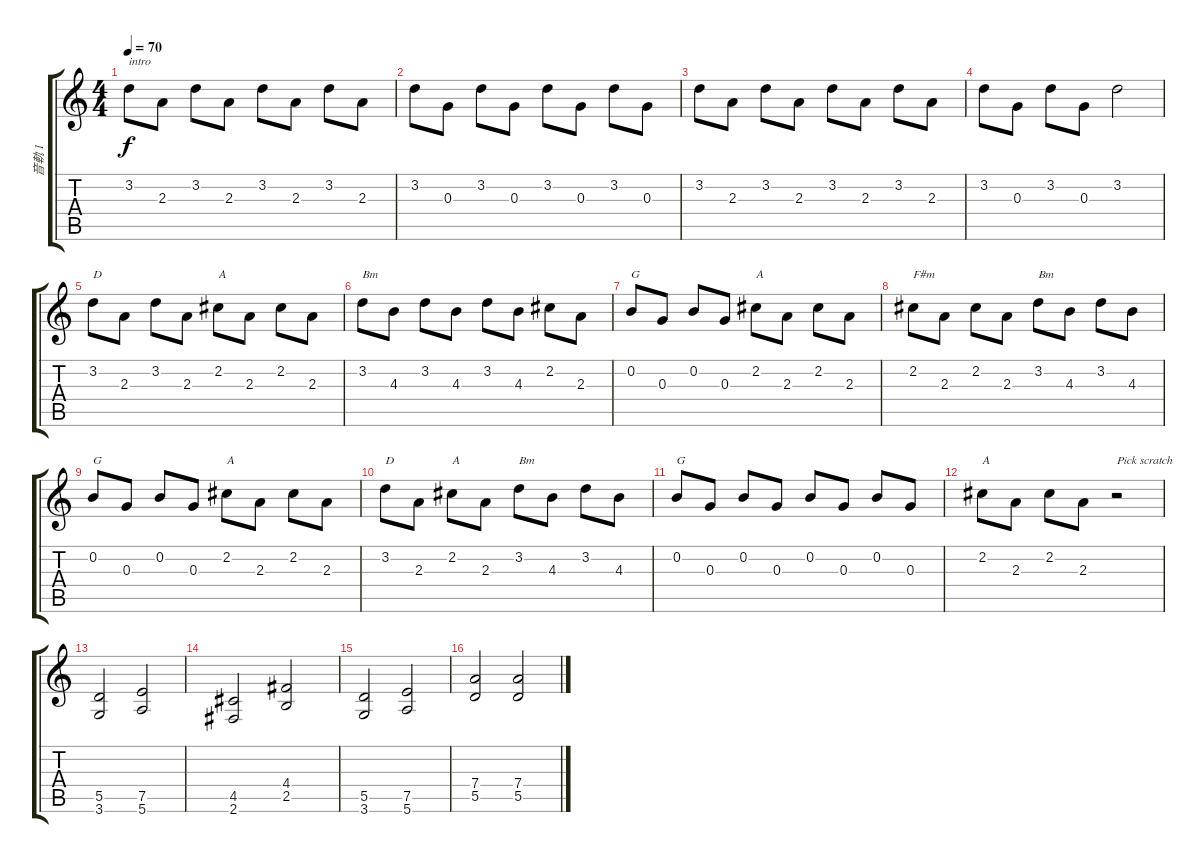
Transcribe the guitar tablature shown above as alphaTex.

\track ("音軌 1" "音軌 1") {instrument overdrivenguitar}
\staff {score tabs}
\tuning (E4 B3 G3 D3 A2 E2) {hide}
\ts (4 4)
\tempo 70
\clef g2
\ks c
3.2.8{txt "intro" dy f instrument overdrivenguitar} 2.3.8 3.2.8 2.3.8 3.2.8 2.3.8 3.2.8 2.3.8 |
3.2.8 0.3.8 3.2.8 0.3.8 3.2.8 0.3.8 3.2.8 0.3.8 |
3.2.8 2.3.8 3.2.8 2.3.8 3.2.8 2.3.8 3.2.8 2.3.8 |
3.2.8 0.3.8 3.2.8 0.3.8 3.2.2 |
3.2.8{txt "D"} 2.3.8 3.2.8 2.3.8 2.2.8{txt "A"} 2.3.8 2.2.8 2.3.8 |
3.2.8{txt "Bm"} 4.3.8 3.2.8 4.3.8 3.2.8 4.3.8 2.2.8 2.3.8 |
0.2.8{txt "G"} 0.3.8 0.2.8 0.3.8 2.2.8{txt "A"} 2.3.8 2.2.8 2.3.8 |
2.2.8{txt "F#m"} 2.3.8 2.2.8 2.3.8 3.2.8{txt "Bm"} 4.3.8 3.2.8 4.3.8 |
0.2.8{txt "G"} 0.3.8 0.2.8 0.3.8 2.2.8{txt "A"} 2.3.8 2.2.8 2.3.8 |
3.2.8{txt "D"} 2.3.8 2.2.8{txt "A"} 2.3.8 3.2.8{txt "Bm"} 4.3.8 3.2.8 4.3.8 |
0.2.8{txt "G"} 0.3.8 0.2.8 0.3.8 0.2.8 0.3.8 0.2.8 0.3.8 |
2.2.8{txt "A"} 2.3.8 2.2.8 2.3.8 r.2{txt "Pick scratch"} |
(5.5 3.6).2 (7.5 5.6).2 |
(4.5 2.6).2 (4.4 2.5).2 |
(5.5 3.6).2 (7.5 5.6).2 |
(7.4 5.5).2 (7.4 5.5).2
